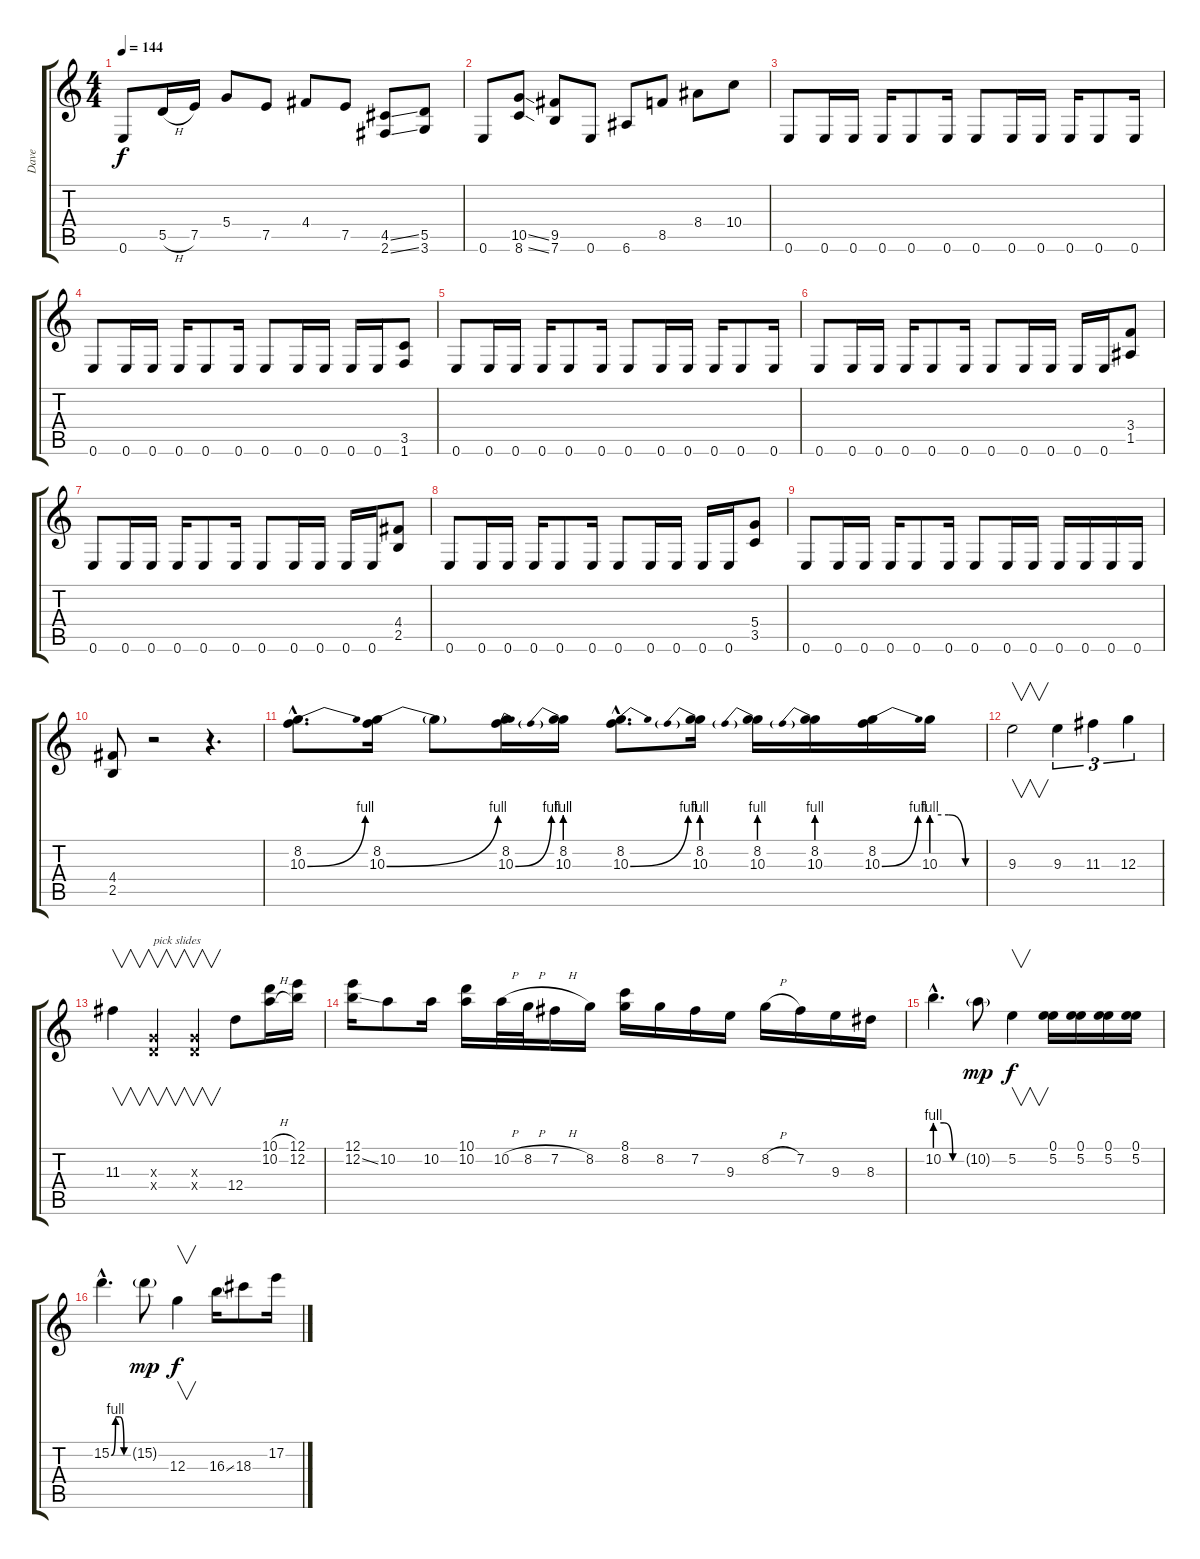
\track ("Dave" "Dave") {instrument distortionguitar}
\staff {score tabs}
\tuning (E4 B3 G3 D3 A2 E2) {hide}
\ts (4 4)
\tempo 144
\clef g2
\ks c
0.6.8{dy f} 5.5{h}.16 7.5.16 5.4.8 7.5.8 4.4.8 7.5.8 (4.5{ss} 2.6{ss}).8 (5.5 3.6).8 |
0.6.8 (10.5{ss} 8.6{ss}).8 (9.5 7.6).8 0.6.8 6.6.8 8.5.8 8.4.8 10.4.8 |
0.6.8 0.6.16 0.6.16 0.6.16 0.6.8 0.6.16 0.6.8 0.6.16 0.6.16 0.6.16 0.6.8 0.6.16 |
0.6.8 0.6.16 0.6.16 0.6.16 0.6.8 0.6.16 0.6.8 0.6.16 0.6.16 0.6.16 0.6.16 (3.5 1.6).8 |
0.6.8 0.6.16 0.6.16 0.6.16 0.6.8 0.6.16 0.6.8 0.6.16 0.6.16 0.6.16 0.6.8 0.6.16 |
0.6.8 0.6.16 0.6.16 0.6.16 0.6.8 0.6.16 0.6.8 0.6.16 0.6.16 0.6.16 0.6.16 (3.4 1.5).8 |
0.6.8 0.6.16 0.6.16 0.6.16 0.6.8 0.6.16 0.6.8 0.6.16 0.6.16 0.6.16 0.6.16 (4.4 2.5).8 |
0.6.8 0.6.16 0.6.16 0.6.16 0.6.8 0.6.16 0.6.8 0.6.16 0.6.16 0.6.16 0.6.16 (5.4 3.5).8 |
0.6.8 0.6.16 0.6.16 0.6.16 0.6.8 0.6.16 0.6.8 0.6.16 0.6.16 0.6.16 0.6.16 0.6.16 0.6.16 |
(4.4 2.5).8 r.2 r.4{d} |
(8.2{hac} 10.3{be (bend 0 0 60 4)}).8{d} (8.2 10.3{be (bend 0 0 60 4)}).16 10.3{t}.8 (8.2 10.3{be (bend 0 0 60 4)}).16 (8.2 10.3{be (prebend 0 4 60 4)}).16 (8.2{hac} 10.3{be (bend 0 0 60 4) hac}).8{d} (8.2 10.3{be (prebend 0 4 60 4)}).16 (8.2 10.3{be (prebend 0 4 60 4)}).16 (8.2 10.3{be (prebend 0 4 60 4)}).16 (8.2 10.3{be (bend 0 0 60 4)}).16 10.3{be (custom 0 4 20 4 40 0 60 0)}.16 |
9.3.2{v} 9.3.4{tu (3 2)} 11.3.4{tu (3 2)} 12.3.4{tu (3 2)} |
11.3.4{v} (0.3{x} 0.4{x}).4{v txt "pick slides"} (0.3{x} 0.4{x}).4{v} 12.4.8 (10.1{h} 10.2{h}).16 (12.1 12.2).16 |
(12.1 12.2{ss}).16 10.2.8 10.2.16 (10.1 10.2).16 10.2{h}.32 8.2{h}.32 7.2{h}.16 8.2.16 (8.1 8.2).16 8.2.16 7.2.16 9.3.16 8.2{h}.16 7.2.16 9.3.16 8.3.16 |
10.2{be (custom 0 4 20 4 40 0 60 0) hac}.4{d} 10.2{g}.8{dy mp} 5.2.4{v dy f} (0.1 5.2).16 (0.1 5.2).16 (0.1 5.2).16 (0.1 5.2).16 |
15.2{be (custom 0 0 15 4 30 4 45 0 60 0) hac}.4{d} 15.2{g}.8{dy mp} 12.3.4{v dy f} 16.3{ss}.16 18.3.8 17.2.16
